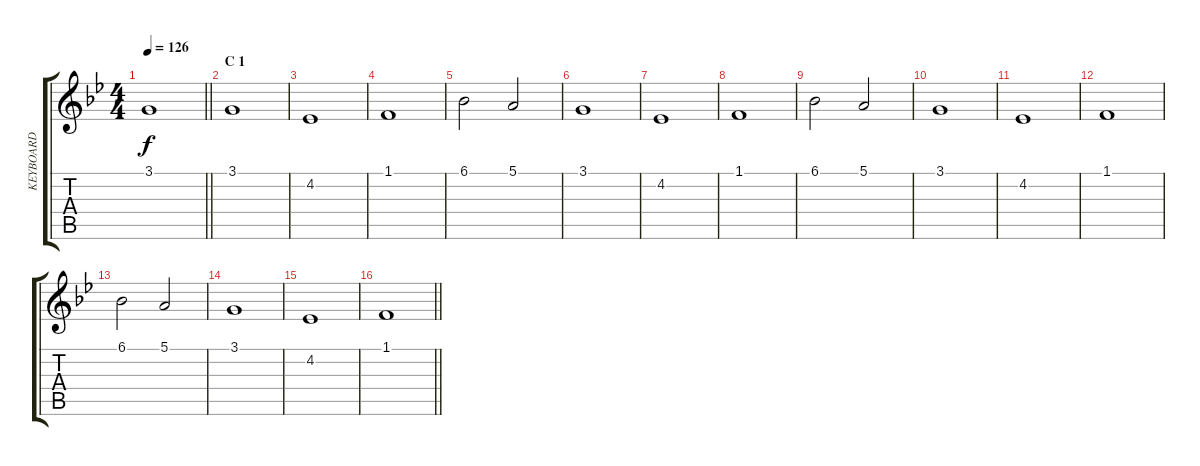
\track ("KEYBOARD" "KEYBOARD") {instrument stringensemble1}
\staff {score tabs}
\tuning (E4 B3 G3 D3 A2 E2) {hide}
\ts (4 4)
\tempo 126
\clef g2
\barLineRight lightlight
\ks bb
3.1{t}.1{dy f} |
\section ("" "C 1")
3.1.1 |
4.2.1 |
1.1.1 |
6.1.2 5.1.2 |
3.1.1 |
4.2.1 |
1.1.1 |
6.1.2 5.1.2 |
3.1.1 |
4.2.1 |
1.1.1 |
6.1.2 5.1.2 |
3.1.1 |
4.2.1 |
\barLineRight lightlight
1.1.1
